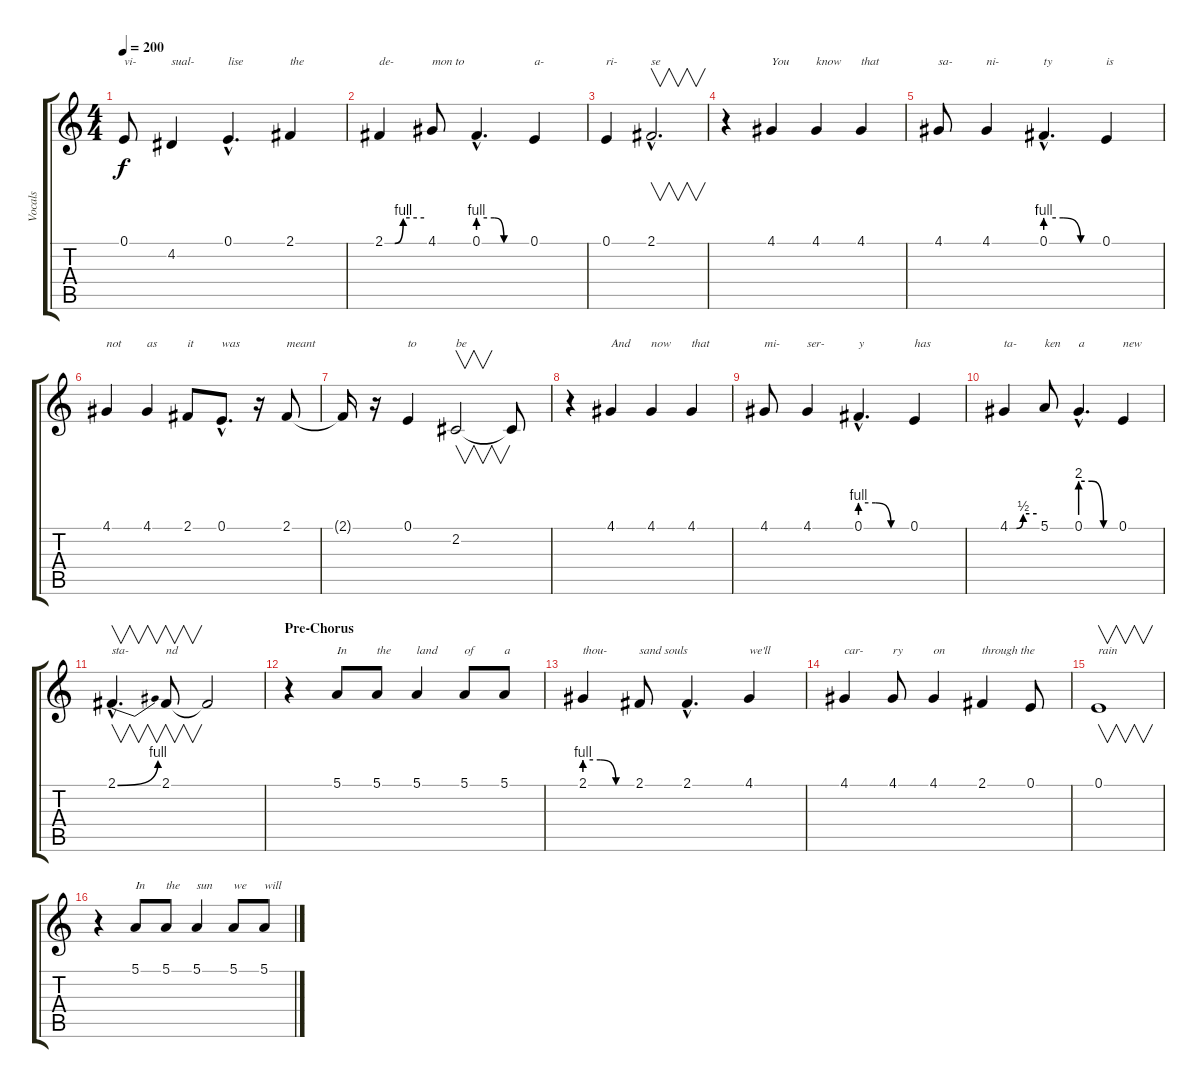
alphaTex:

\track ("Vocals" "Vocals") {instrument lead2sawtooth}
\staff {score tabs}
\tuning (E4 B3 G3 D3 A2 E2) {hide}
\ts (4 4)
\tempo 200
\clef g2
\ks c
0.1.8{txt "vi-" dy f} 4.2.4{txt "sual-"} 0.1{hac}.4{d txt "lise"} 2.1.4{txt "the"} |
2.1{be (custom 0 0 15 0 28 4 60 4)}.4{txt "de-"} 4.1.8{txt "mon to"} 0.1{be (custom 0 4 20 4 32 0 60 0) hac}.4{d} 0.1.4{txt "a-"} |
0.1.4{txt "ri-"} 2.1{hac}.2{v d txt "se"} |
r.4 4.1.4{txt "You"} 4.1.4{txt "know"} 4.1.4{txt "that"} |
4.1.8{txt "sa-"} 4.1.4{txt "ni-"} 0.1{be (custom 0 4 20 4 40 0 60 0) hac}.4{d txt "ty"} 0.1.4{txt "is"} |
4.1.4{txt "not"} 4.1.4{txt "as"} 2.1.8{txt "it"} 0.1{hac}.8{d txt "was"} r.16 2.1.8{txt "meant"} |
2.1{t}.16 r.16 0.1.4{txt "to"} 2.2.2{v txt "be"} 2.2{t}.8 |
r.4 4.1.4{txt "And"} 4.1.4{txt "now"} 4.1.4{txt "that"} |
4.1.8{txt "mi-"} 4.1.4{txt "ser-"} 0.1{be (custom 0 4 20 4 40 0 60 0) hac}.4{d txt "y"} 0.1.4{txt "has"} |
4.1{be (custom 0 0 15 0 30 2 60 2)}.4{txt "ta-"} 5.1.8{txt "ken"} 0.1{be (custom 0 8 20 8 40 0 60 0) hac}.4{d txt "a"} 0.1.4{txt "new"} |
2.1{be (bend 0 0 60 4) hac}.4{v d txt "sta-"} 2.1.8{v txt "nd"} 2.1{t}.2 |
\section ("" "Pre-Chorus")
r.4 5.1.8{txt "In"} 5.1.8{txt "the"} 5.1.4{txt "land"} 5.1.8{txt "of"} 5.1.8{txt "a"} |
2.1{be (custom 0 4 20 4 40 0 60 0)}.4{txt "thou-"} 2.1.8{txt "sand souls"} 2.1{hac}.4{d} 4.1.4{txt "we'll"} |
4.1.4{txt "car-"} 4.1.8{txt "ry"} 4.1.4{txt "on"} 2.1.4{txt "through the"} 0.1.8 |
0.1.1{v txt "rain"} |
r.4 5.1.8{txt "In"} 5.1.8{txt "the"} 5.1.4{txt "sun"} 5.1.8{txt "we"} 5.1.8{txt "will"}
